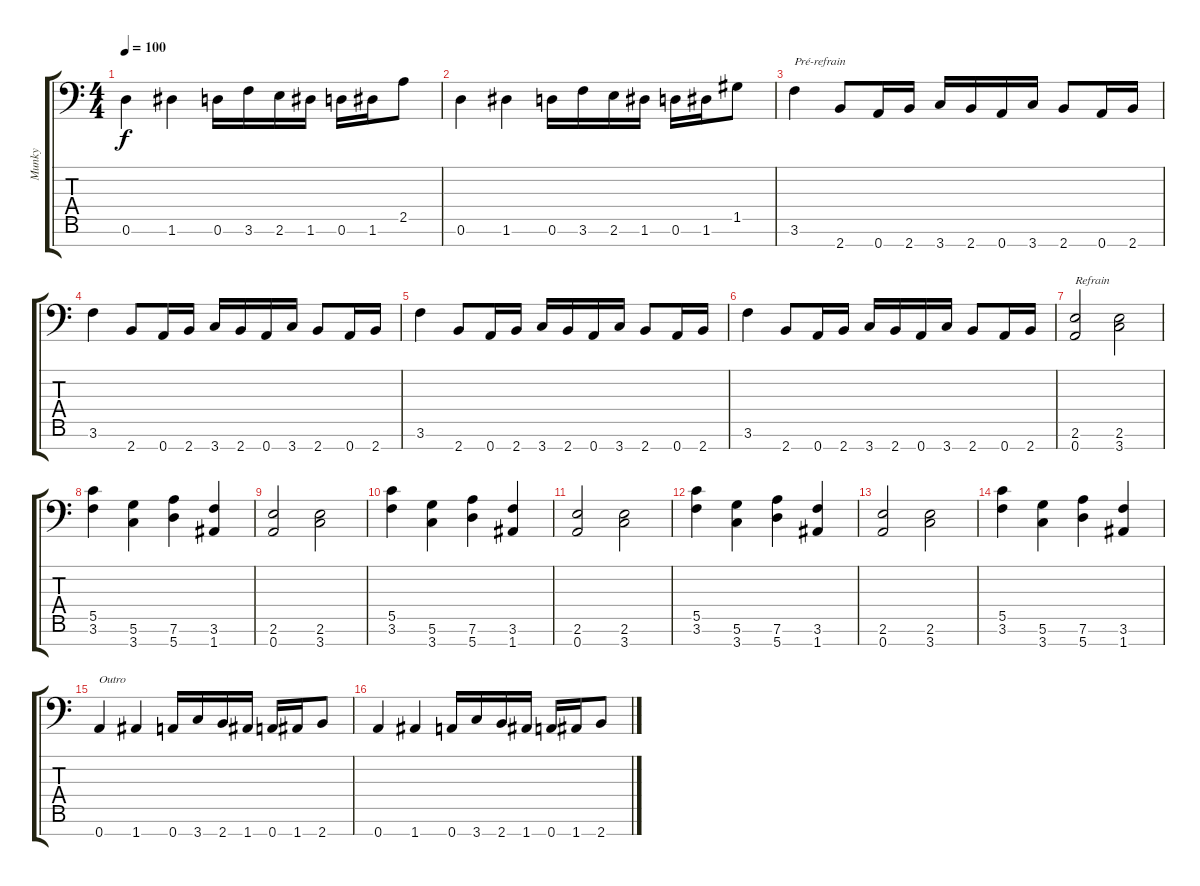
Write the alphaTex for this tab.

\track ("Munky" "Munky") {instrument overdrivenguitar}
\staff {score tabs}
\tuning (D4 A3 F3 C3 G2 D2 A1) {hide}
\ts (4 4)
\tempo 100
\clef f4
\ks c
0.6.4{dy f} 1.6.4 0.6.16 3.6.16 2.6.16 1.6.16 0.6.16 1.6.16 2.5.8 |
0.6.4 1.6.4 0.6.16 3.6.16 2.6.16 1.6.16 0.6.16 1.6.16 1.5.8 |
3.6.4{txt "Pré-refrain"} 2.7.8 0.7.16 2.7.16 3.7.16 2.7.16 0.7.16 3.7.16 2.7.8 0.7.16 2.7.16 |
3.6.4 2.7.8 0.7.16 2.7.16 3.7.16 2.7.16 0.7.16 3.7.16 2.7.8 0.7.16 2.7.16 |
3.6.4 2.7.8 0.7.16 2.7.16 3.7.16 2.7.16 0.7.16 3.7.16 2.7.8 0.7.16 2.7.16 |
3.6.4 2.7.8 0.7.16 2.7.16 3.7.16 2.7.16 0.7.16 3.7.16 2.7.8 0.7.16 2.7.16 |
(2.6 0.7).2{txt "Refrain"} (2.6 3.7).2 |
(5.5 3.6).4 (5.6 3.7).4 (7.6 5.7).4 (3.6 1.7).4 |
(2.6 0.7).2 (2.6 3.7).2 |
(5.5 3.6).4 (5.6 3.7).4 (7.6 5.7).4 (3.6 1.7).4 |
(2.6 0.7).2 (2.6 3.7).2 |
(5.5 3.6).4 (5.6 3.7).4 (7.6 5.7).4 (3.6 1.7).4 |
(2.6 0.7).2 (2.6 3.7).2 |
(5.5 3.6).4 (5.6 3.7).4 (7.6 5.7).4 (3.6 1.7).4 |
0.7.4{txt "Outro"} 1.7.4 0.7.16 3.7.16 2.7.16 1.7.16 0.7.16 1.7.16 2.7.8 |
0.7.4 1.7.4 0.7.16 3.7.16 2.7.16 1.7.16 0.7.16 1.7.16 2.7.8
